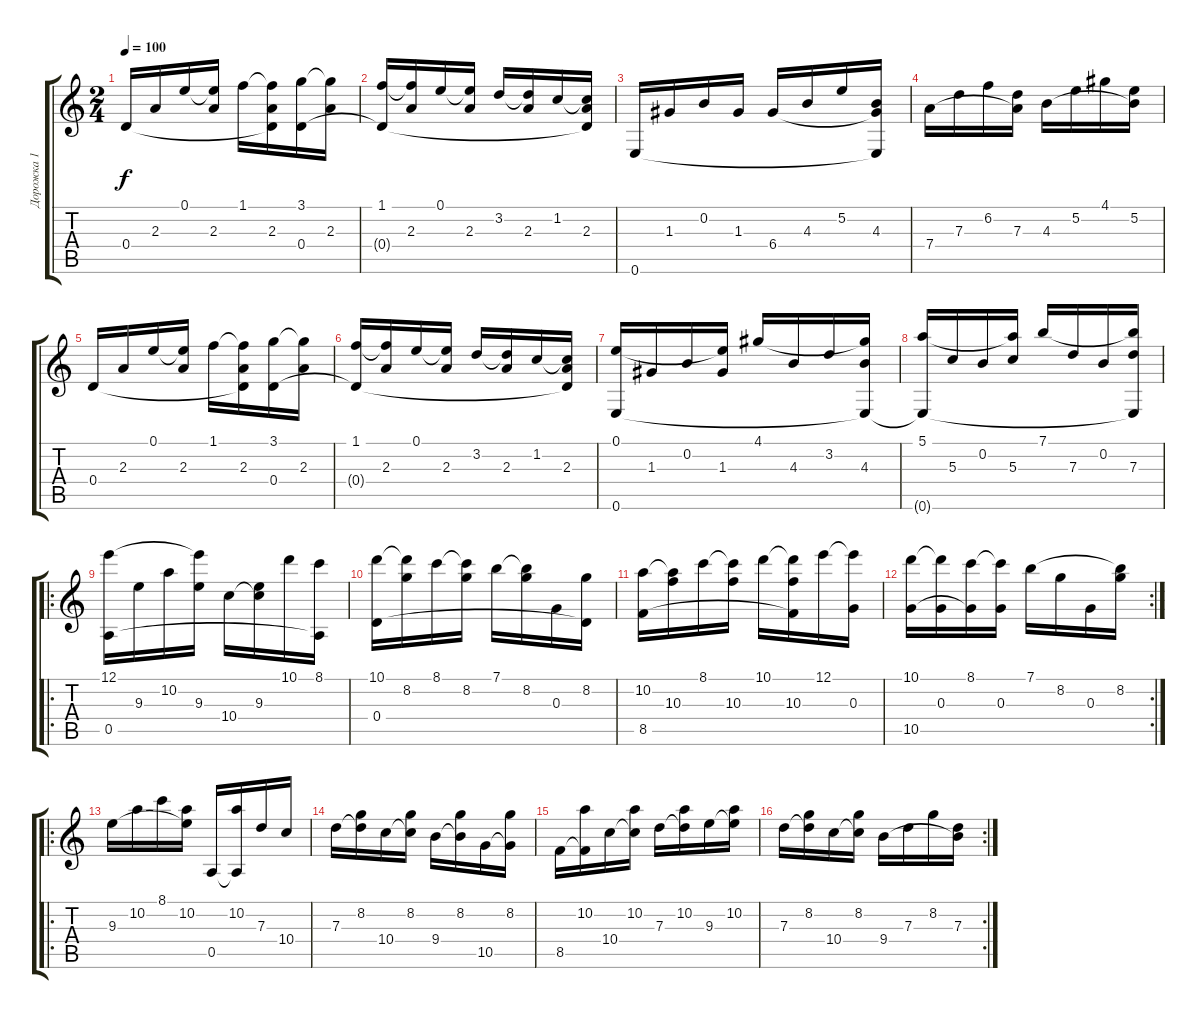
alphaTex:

\track ("Дорожка 1" "Дорожка 1") {instrument acousticguitarnylon}
\staff {score tabs}
\tuning (E4 B3 G3 D3 A2 E2) {hide}
\ts (2 4)
\tempo 100
\clef g2
\ks aminor
0.4.16{dy f} 2.3.16 0.1.16 (0.1{t} 2.3).16 1.1.16 (1.1{t} 2.3 0.4{t}).16 (3.1 0.4).16 (3.1{t} 2.3).16 |
(1.1 0.4{t}).16 (1.1{t} 2.3).16 0.1.16 (0.1{t} 2.3).16 3.2.16 (3.2{t} 2.3).16 1.2.16 (1.2{t} 2.3 0.4{t}).16 |
0.6.16 1.3.16 0.2.16 1.3.16 6.4.16 4.3.16 5.2.16 (4.3 6.4{t} 0.6{t}).16 |
7.4.16 7.3.16 6.2.16 (7.3 7.4{t}).16 4.3.16 5.2.16 4.1.16 (5.2 4.3{t}).16 |
0.4.16 2.3.16 0.1.16 (0.1{t} 2.3).16 1.1.16 (1.1{t} 2.3 0.4{t}).16 (3.1 0.4).16 (3.1{t} 2.3).16 |
(1.1 0.4{t}).16 (1.1{t} 2.3).16 0.1.16 (0.1{t} 2.3).16 3.2.16 (3.2{t} 2.3).16 1.2.16 (1.2{t} 2.3 0.4{t}).16 |
(0.1 0.6).16 1.3.16 0.2.16 (0.1{t} 1.3).16 4.1.16 4.3.16 3.2.16 (4.1{t} 4.3 0.6{t}).16 |
(5.1 0.6{t}).16 5.3.16 0.2.16 (5.1{t} 5.3).16 7.1.16 7.3.16 0.2.16 (7.1{t} 7.3 0.6{t}).16 |
\ro
(12.1 0.5).16 9.3.16 10.2.16 (12.1{t} 9.3).16 10.4.16 (9.3 10.4{t}).16 10.1.16 (8.1 0.5{t}).16 |
(10.1 0.4).16 (10.1{t} 8.2).16 8.1.16 (8.1{t} 8.2).16 7.1.16 (7.1{t} 8.2).16 0.3.16 (8.2 0.4{t}).16 |
(10.2 8.5).16 (10.2{t} 10.3).16 8.1.16 (8.1{t} 10.3).16 10.1.16 (10.1{t} 10.3 8.5{t}).16 12.1.16 (12.1{t} 0.3).16 |
\rc 2
(10.1 10.5).16 (10.1{t} 0.3).16 (8.1 10.5{t}).16 (8.1{t} 0.3).16 7.1.16 8.2.16 0.3.16 (7.1{t} 8.2).16 |
\ro
9.3.16 10.2.16 8.1.16 (10.2 9.3{t}).16 0.5.16 (10.2 0.5{t}).16 7.3.16 10.4.16 |
7.3.16 (8.2 7.3{t}).16 10.4.16 (8.2 10.4{t}).16 9.4.16 (8.2 9.4{t}).16 10.5.16 (8.2 10.5{t}).16 |
8.5.16 (10.2 8.5{t}).16 10.4.16 (10.2 10.4{t}).16 7.3.16 (10.2 7.3{t}).16 9.3.16 (10.2 9.3{t}).16 |
\rc 2
7.3.16 (8.2 7.3{t}).16 10.4.16 (8.2 10.4{t}).16 9.4.16 7.3.16 8.2.16 (7.3 9.4{t}).16
